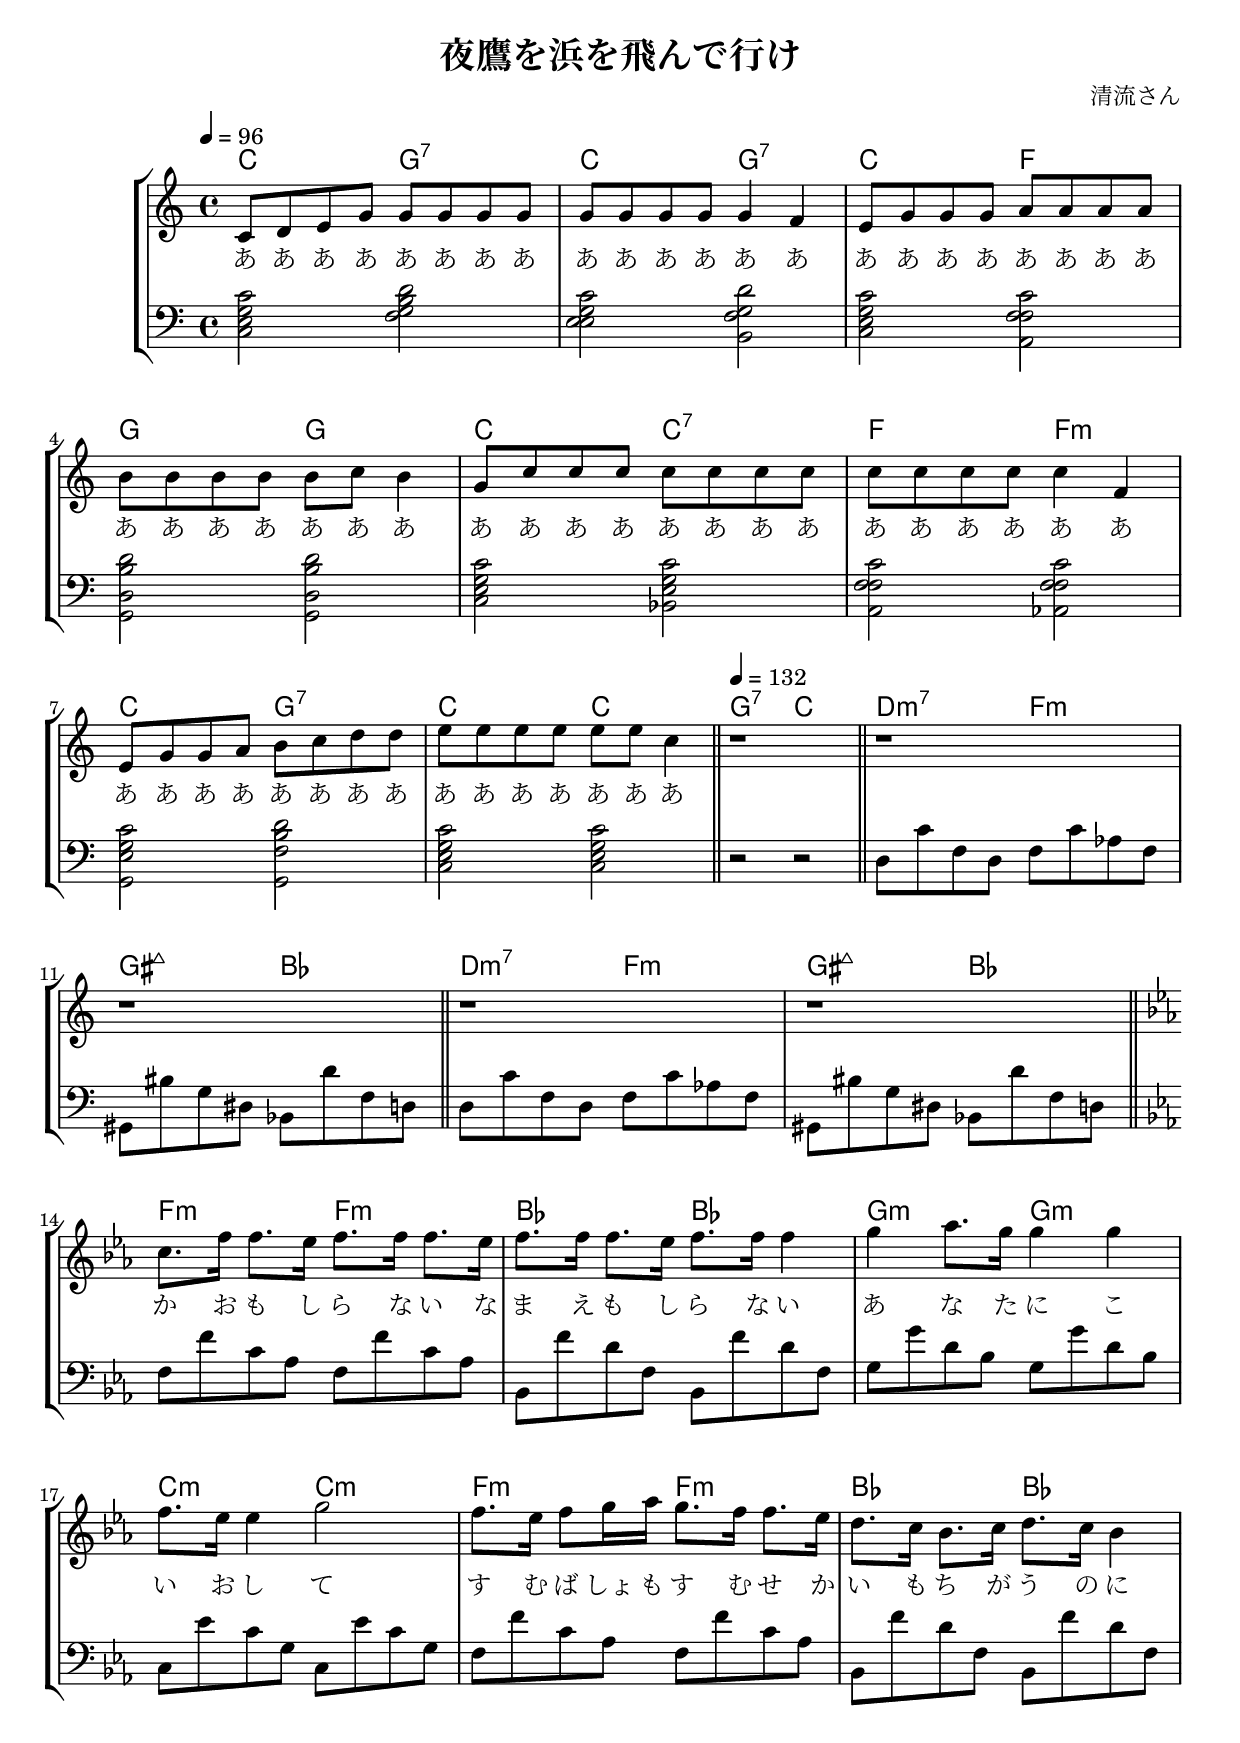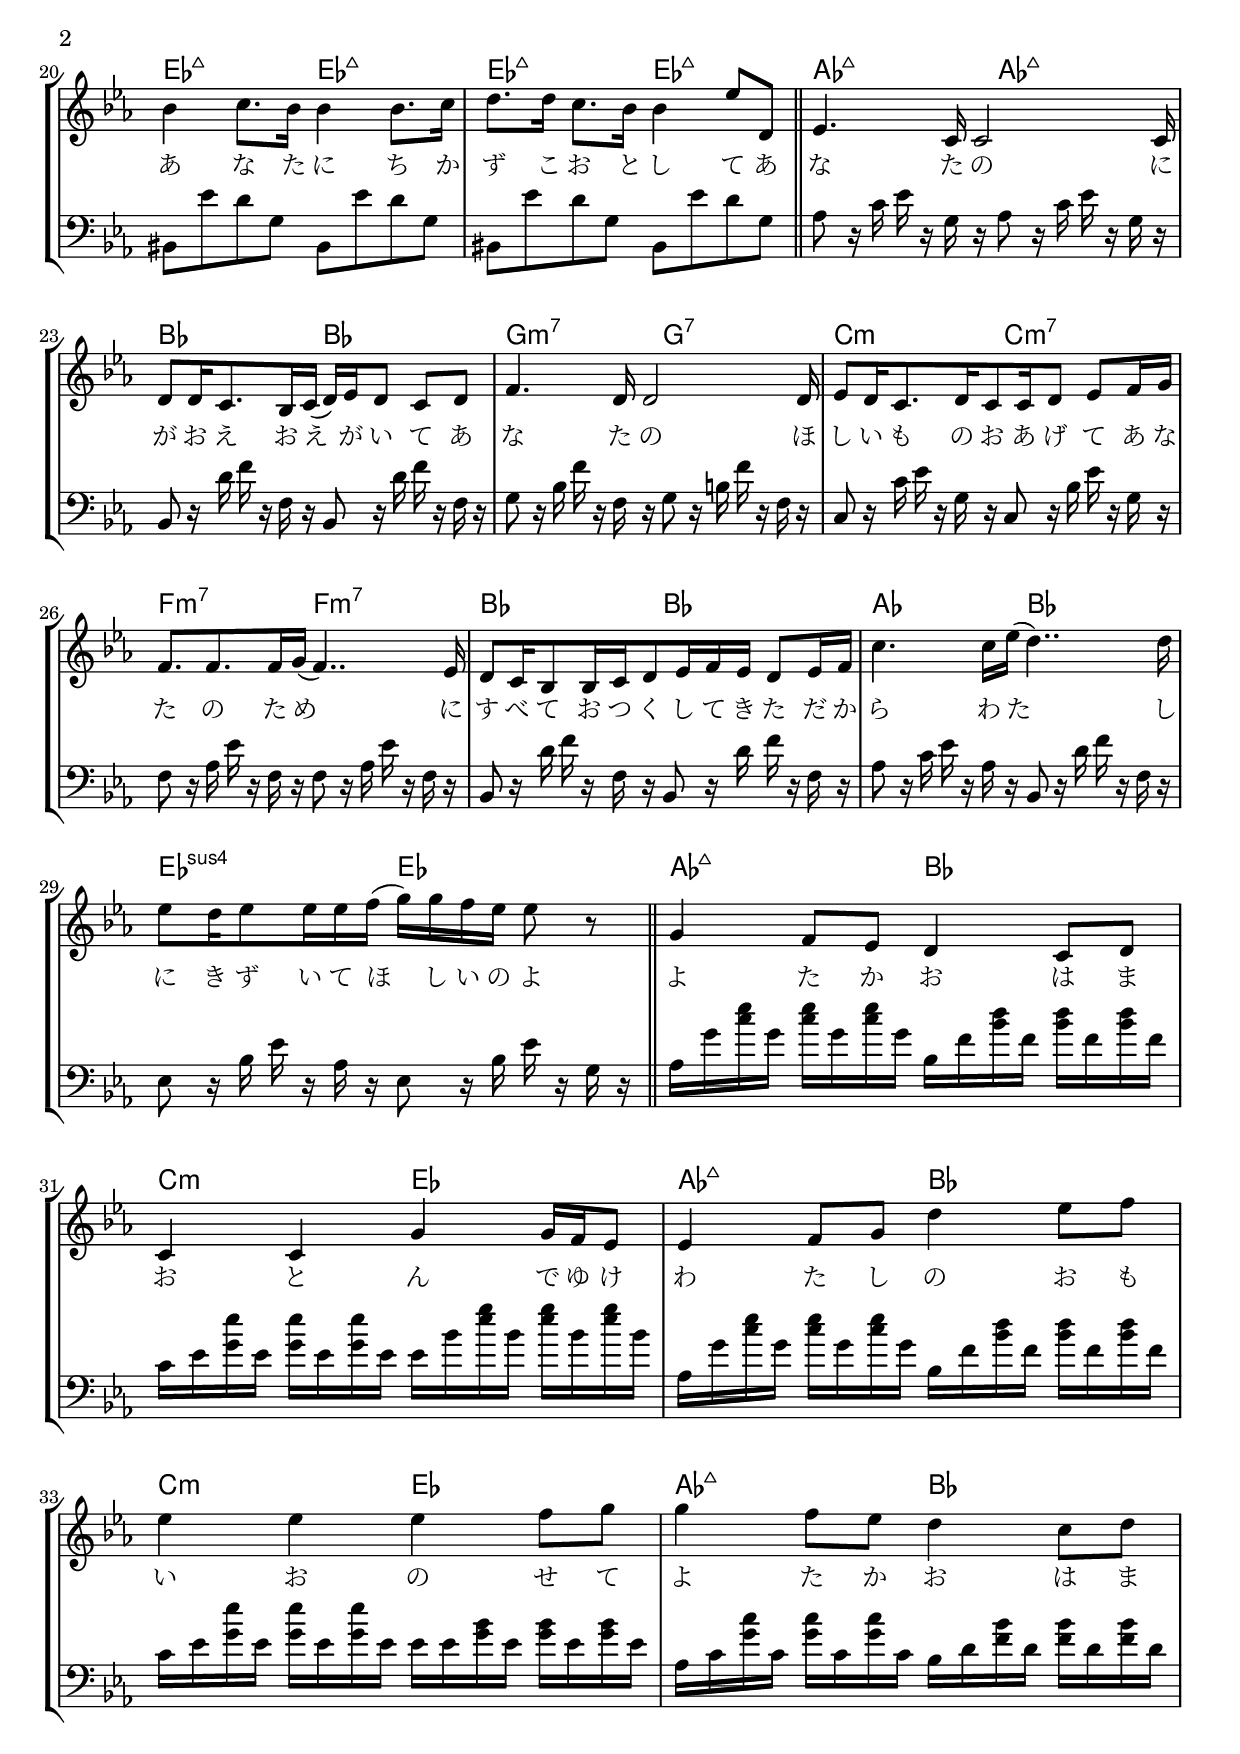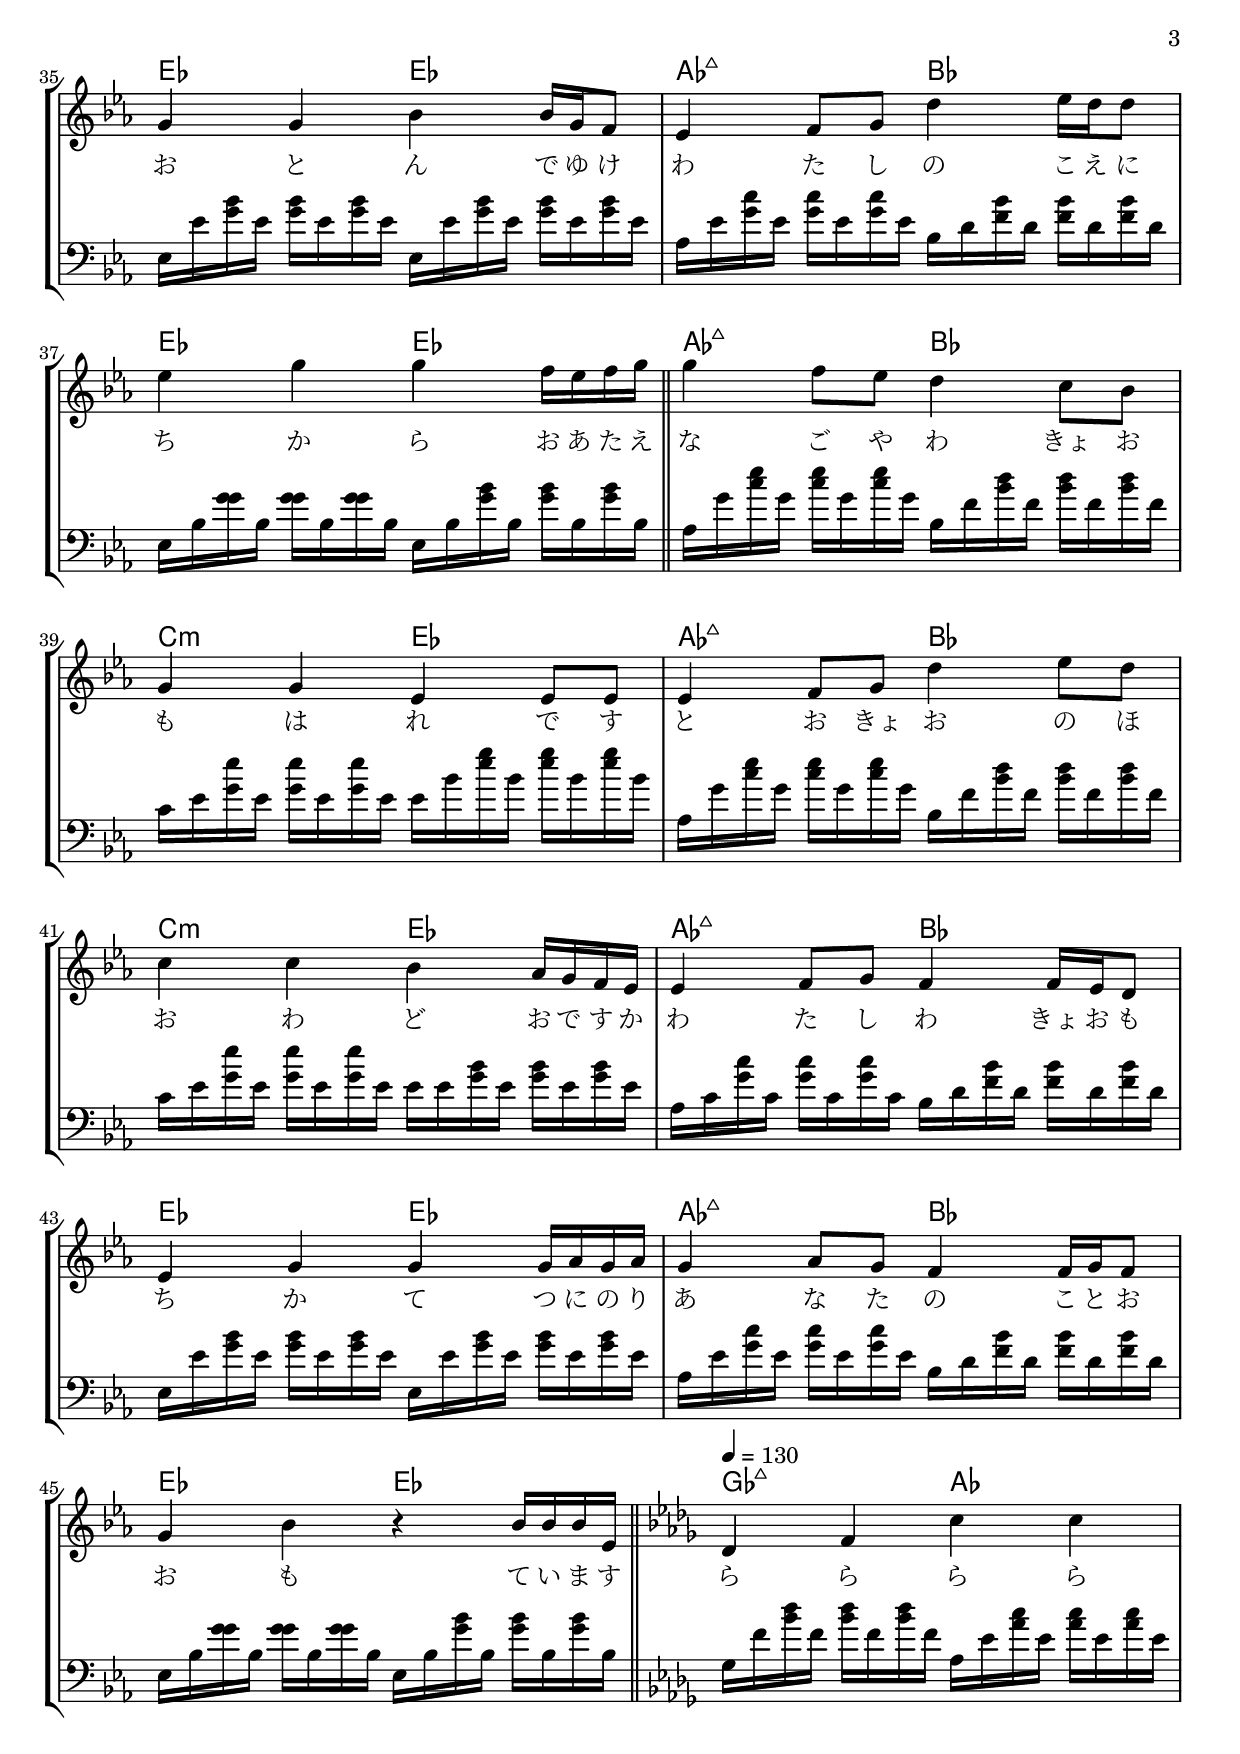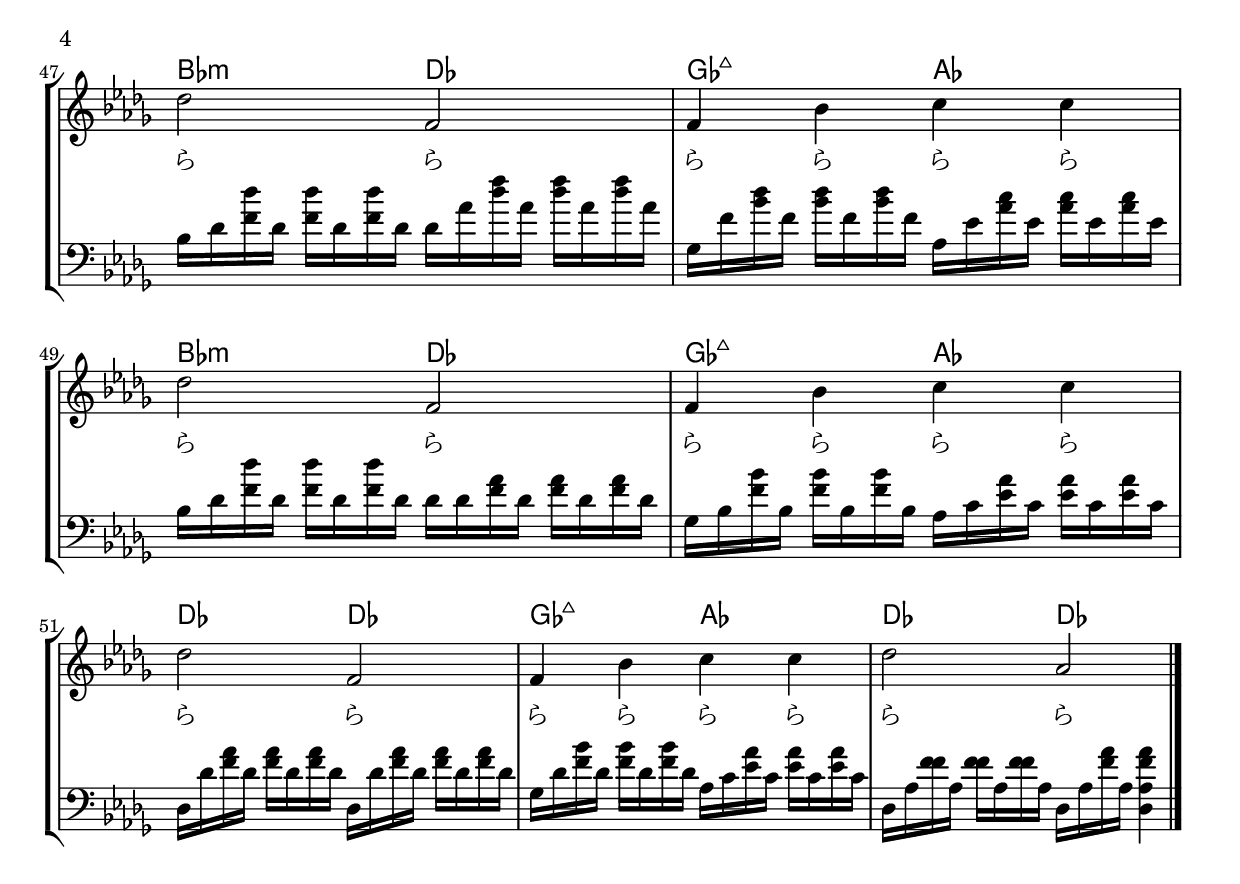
\version "2.12.1"

\header {
	title = \markup {夜鷹を浜を飛んで行け}
	composer = \markup \center-column {清流さん}
}

harmony = \chordmode {
	c2 g:7 c g:7 c f g g c c:7 f f:m c g:7 c c 

	g:7 c 

	d:min7 f:m gis:maj7 bes 

	d:min7 f:m gis:maj7 bes 

	f:m f:m bes bes g:m g:m c:m c:m f:m f:m bes bes es:maj7 es:maj7 es:maj7 es:maj7 

	as:maj7 as:maj7 bes bes g:min7 g:7 c:m c:min7 f:min7 f:min7 bes bes as bes es:sus4 es 

	as:maj7 bes c:m es as:maj7 bes c:m es as:maj7 bes es es as:maj7 bes es es 

	as:maj7 bes c:m es as:maj7 bes c:m es as:maj7 bes es es as:maj7 bes es es 

	ges:maj7 as bes:m des ges:maj7 as bes:m des ges:maj7 as des des ges:maj7 as des des 
}

melody = {
	\set Staff.midiInstrument = #"Harmonica"
		\key c \major
	\tempo 4 = 96
 c'8  d'8  e'8  g'8  g'8  g'8  g'8  g'8 
	g'8  g'8  g'8  g'8  g'4  f'4 
	e'8  g'8  g'8  g'8  a'8  a'8  a'8  a'8 
	b'8  b'8  b'8  b'8  b'8  c''8  b'4 
	g'8  c''8  c''8  c''8  c''8  c''8  c''8  c''8 
	c''8  c''8  c''8  c''8  c''4  f'4 
	e'8  g'8  g'8  a'8  b'8  c''8  d''8  d''8 
	e''8  e''8  e''8  e''8  e''8  e''8  c''4
	\tempo 4 = 132
	r1   
	r1 | r1   
	r1 | r1   
	\set Staff.midiInstrument = #"fss0.35"
		\key es \major
 c''8.  f''16  f''8.  es''16  f''8.  f''16  f''8.  es''16 
	f''8.  f''16  f''8.  es''16  f''8.  f''16  f''4 
	g''4  as''8.  g''16  g''4  g''4 
	f''8.  es''16  es''4  g''2 
	f''8.  es''16  f''8  g''16  as''16  g''8.  f''16  f''8.  es''16 
	d''8.  c''16  bes'8.  c''16  d''8.  c''16  bes'4 
	bes'4  c''8.  bes'16  bes'4  bes'8.  c''16 
	d''8.  d''16  c''8.  bes'16  bes'4  es''8  	\set Staff.midiInstrument = #"fss0.35"
	d'8 
	es'4.  c'16  c'2  c'16 
	d'8  d'16  c'8.  bes16  c'16  (d'16)  es'16  d'8  c'8  d'8 
	f'4.  d'16  d'2  d'16 
	es'8  d'16  c'8.  d'16  c'8  c'16  d'8  es'8  f'16  g'16 
	f'8.  f'8.  f'16  g'16  (f'4..)  es'16 
	d'8  c'16  bes8  bes16  c'16  d'8  es'16  f'16  es'16  d'8  es'16  f'16 
	c''4.  c''16  es''16  (d''4..)  d''16 
	es''8  d''16  es''8  es''16  es''16  f''16  (g''16)  g''16  f''16  es''16  es''8  	r8 	\set Staff.midiInstrument = #"fss0.35"
	 g'4  f'8  es'8  d'4  c'8  d'8 
	c'4  c'4  g'4  g'16  f'16  es'8 
	es'4  f'8  g'8  d''4  es''8  f''8 
	es''4  es''4  es''4  f''8  g''8 
	g''4  f''8  es''8  d''4  c''8  d''8 
	g'4  g'4  bes'4  bes'16  g'16  f'8 
	es'4  f'8  g'8  d''4  es''16  d''16  d''8 
	es''4  g''4  g''4  f''16  es''16  f''16  g''16
	\set Staff.midiInstrument = #"fss0.35"
	 g''4  f''8  es''8  d''4  c''8  bes'8 
	g'4  g'4  es'4  es'8  es'8 
	es'4  f'8  g'8  d''4  es''8  d''8 
	c''4  c''4  bes'4  as'16  g'16  f'16  es'16 
	es'4  f'8  g'8  f'4  f'16  es'16  d'8 
	es'4  g'4  g'4  g'16  as'16  g'16  as'16 
	g'4  as'8  g'8  f'4  f'16  g'16  f'8 
	g'4  bes'4  r4  bes'16  bes'16  bes'16  es'16
	\set Staff.midiInstrument = #"String Ensemble 1"
		\key des \major
	\tempo 4 = 130
 des'4  f'4  c''4  c''4 
	des''2  f'2 
	f'4  bes'4  c''4  c''4 
	des''2  f'2 
	f'4  bes'4  c''4  c''4 
	des''2  f'2 
	f'4  bes'4  c''4  c''4 
	des''2  as'2
	\bar "|."
}

words = \lyricmode {
	あ  あ  あ  あ  あ  あ  あ  あ  あ  あ  あ  あ  あ  あ  あ  あ  あ  あ  あ  あ  あ  あ  あ  あ  あ  あ  あ  あ  あ  あ  あ  あ  あ  あ  あ  あ  あ  あ  あ  あ  あ  あ  あ  あ  あ  あ  あ  あ  あ  あ  あ  あ  あ  あ  あ  あ  あ  あ  
	
	
	
	か  お  も  し  ら  な  い  な  ま  え  も  し  ら  な  い  あ  な  た  に  こ  い  お  し  て  す  む  ば  しょ  も  す  む  せ  か  い  も  ち  が  う  の  に  あ  な  た  に  ち  か  ず  こ  お  と  し  て  
	あ  な  た  の  に  が  お  え  お  え  が  い  て  あ  な  た  の  ほ  し  い  も  の  お  あ  げ  て  あ  な  た  の  た  め  に  す  べ  て  お  つ  く  し  て  き  た  だ  か  ら  わ  た  し  に  き  ず  い  て  ほ  し  い  の  よ  
	よ  た  か  お  は  ま  お  と  ん  で  ゆ  け  わ  た  し  の  お  も  い  お  の  せ  て  よ  た  か  お  は  ま  お  と  ん  で  ゆ  け  わ  た  し  の  こ  え  に  ち  か  ら  お  あ  た  え  
	な  ご  や  わ  きょ  お  も  は  れ  で  す  と  お  きょ  お  の  ほ  お  わ  ど  お  で  す  か  わ  た  し  わ  きょ  お  も  ち  か  て  つ  に  の  り  あ  な  た  の  こ  と  お  お  も  て  い  ま  す  
	ら  ら  ら  ら  ら  ら  ら  ら  ら  ら  ら  ら  ら  ら  ら  ら  ら  ら  ら  ら  ら  ら  ら  ら  
}

tempochange = {
	\tempo 4 = 96
	r1 | r1 | r1 | r1 | r1 | r1 | r1 | r1 \bar "||"
	\tempo 4 = 132
	r1 \bar "||"
	\tempo 4 = 132
	r1 | r1 \bar "||"
	\tempo 4 = 132
	r1 | r1 \bar "||"
	\tempo 4 = 132
	r1 | r1 | r1 | r1 | r1 | r1 | r1 | r1 \bar "||"
	\tempo 4 = 132
	r1 | r1 | r1 | r1 | r1 | r1 | r1 | r1 \bar "||"
	\tempo 4 = 132
	r1 | r1 | r1 | r1 | r1 | r1 | r1 | r1 \bar "||"
	\tempo 4 = 132
	r1 | r1 | r1 | r1 | r1 | r1 | r1 | r1 \bar "||"
	\tempo 4 = 130
	r1 | r1 | r1 | r1 | r1 | r1 | r1 | r1 \bar "|."
}

mainacc = {
	\clef bass
	\set Staff.midiInstrument = #"Acoustic Guitar (nylon)"
	\key c \major
	\tempo 4 = 96
	<c e g c'>2
	<f g b d'>2
	<e e g c'>2
	<b, f g d'>2
	<c e g c'>2
	<a, f f c'>2
	<g, d b d'>2
	<g, d b d'>2
	<c e g c'>2
	<bes, e g c'>2
	<a, f f c'>2
	<as, f f c'>2
	<g, e g c'>2
	<g, f b d'>2
	<c e g c'>2
	<c e g c'>2
	\bar "||"

	\set Staff.midiInstrument = #"Acoustic grand"
	\tempo 4 = 132
	r2
	r2
	\bar "||"

	\set Staff.midiInstrument = #"Acoustic Guitar (nylon)"
	d8 c' f d
	f8 c' as f
	gis,8 bis g dis
	bes,8 d' f d
	\bar "||"

	\set Staff.midiInstrument = #"Acoustic Guitar (nylon)"
	d8 c' f d
	f8 c' as f
	gis,8 bis g dis
	bes,8 d' f d
	\bar "||"

	\set Staff.midiInstrument = #"Acoustic Guitar (nylon)"
	\key es \major
	f8 f' c' as
	f8 f' c' as
	bes,8 f' d' f
	bes,8 f' d' f
	g8 g' d' bes
	g8 g' d' bes
	c8 es' c' g
	c8 es' c' g
	f8 f' c' as
	f8 f' c' as
	bes,8 f' d' f
	bes,8 f' d' f
	bis,8 es' d' g
	bis,8 es' d' g
	bis,8 es' d' g
	bis,8 es' d' g
	\bar "||"

	\set Staff.midiInstrument = #"Acoustic Guitar (nylon)"
	as8r16c'16es'16r16g16r16
	as8r16c'16es'16r16g16r16
	bes,8r16d'16f'16r16f16r16
	bes,8r16d'16f'16r16f16r16
	g8r16bes16f'16r16f16r16
	g8r16b16f'16r16f16r16
	c8r16c'16es'16r16g16r16
	c8r16bes16es'16r16g16r16
	f8r16as16es'16r16f16r16
	f8r16as16es'16r16f16r16
	bes,8r16d'16f'16r16f16r16
	bes,8r16d'16f'16r16f16r16
	as8r16c'16es'16r16as16r16
	bes,8r16d'16f'16r16f16r16
	es8r16bes16es'16r16as16r16
	es8r16bes16es'16r16g16r16
	\bar "||"

	\set Staff.midiInstrument = #"Acoustic Guitar (nylon)"
	as16 g' <c'' es''> g' <c'' es''> g' <c'' es''> g'
	bes16 f' <bes' d''> f' <bes' d''> f' <bes' d''> f'
	c'16 es' <g' es''> es' <g' es''> es' <g' es''> es'
	es'16 bes' <es'' g''> bes' <es'' g''> bes' <es'' g''> bes'
	as16 g' <c'' es''> g' <c'' es''> g' <c'' es''> g'
	bes16 f' <bes' d''> f' <bes' d''> f' <bes' d''> f'
	c'16 es' <g' es''> es' <g' es''> es' <g' es''> es'
	es'16 es' <g' bes'> es' <g' bes'> es' <g' bes'> es'
	as16 c' <g' c''> c' <g' c''> c' <g' c''> c'
	bes16 d' <f' bes'> d' <f' bes'> d' <f' bes'> d'
	es16 es' <g' bes'> es' <g' bes'> es' <g' bes'> es'
	es16 es' <g' bes'> es' <g' bes'> es' <g' bes'> es'
	as16 es' <g' c''> es' <g' c''> es' <g' c''> es'
	bes16 d' <f' bes'> d' <f' bes'> d' <f' bes'> d'
	es16 bes <g' g'> bes <g' g'> bes <g' g'> bes
	es16 bes <g' bes'> bes <g' bes'> bes <g' bes'> bes
	\bar "||"

	\set Staff.midiInstrument = #"Acoustic Guitar (nylon)"
	as16 g' <c'' es''> g' <c'' es''> g' <c'' es''> g'
	bes16 f' <bes' d''> f' <bes' d''> f' <bes' d''> f'
	c'16 es' <g' es''> es' <g' es''> es' <g' es''> es'
	es'16 bes' <es'' g''> bes' <es'' g''> bes' <es'' g''> bes'
	as16 g' <c'' es''> g' <c'' es''> g' <c'' es''> g'
	bes16 f' <bes' d''> f' <bes' d''> f' <bes' d''> f'
	c'16 es' <g' es''> es' <g' es''> es' <g' es''> es'
	es'16 es' <g' bes'> es' <g' bes'> es' <g' bes'> es'
	as16 c' <g' c''> c' <g' c''> c' <g' c''> c'
	bes16 d' <f' bes'> d' <f' bes'> d' <f' bes'> d'
	es16 es' <g' bes'> es' <g' bes'> es' <g' bes'> es'
	es16 es' <g' bes'> es' <g' bes'> es' <g' bes'> es'
	as16 es' <g' c''> es' <g' c''> es' <g' c''> es'
	bes16 d' <f' bes'> d' <f' bes'> d' <f' bes'> d'
	es16 bes <g' g'> bes <g' g'> bes <g' g'> bes
	es16 bes <g' bes'> bes <g' bes'> bes <g' bes'> bes
	\bar "||"

	\set Staff.midiInstrument = #"Acoustic Guitar (nylon)"
	\key des \major
	\tempo 4 = 130
	ges16 f' <bes' des''> f' <bes' des''> f' <bes' des''> f'
	as16 es' <as' c''> es' <as' c''> es' <as' c''> es'
	bes16 des' <f' des''> des' <f' des''> des' <f' des''> des'
	des'16 as' <des'' f''> as' <des'' f''> as' <des'' f''> as'
	ges16 f' <bes' des''> f' <bes' des''> f' <bes' des''> f'
	as16 es' <as' c''> es' <as' c''> es' <as' c''> es'
	bes16 des' <f' des''> des' <f' des''> des' <f' des''> des'
	des'16 des' <f' as'> des' <f' as'> des' <f' as'> des'
	ges16 bes <f' bes'> bes <f' bes'> bes <f' bes'> bes
	as16 c' <es' as'> c' <es' as'> c' <es' as'> c'
	des16 des' <f' as'> des' <f' as'> des' <f' as'> des'
	des16 des' <f' as'> des' <f' as'> des' <f' as'> des'
	ges16 des' <f' bes'> des' <f' bes'> des' <f' bes'> des'
	as16 c' <es' as'> c' <es' as'> c' <es' as'> c'
	des16 as <f' f'> as <f' f'> as <f' f'> as
	des16 as <f' as'> as <des as f' as'>4
	\bar "|."
}

subacc = {
	\clef bass
	\set Staff.midiInstrument = #"Pad 5 (bowed)"
	\key c \major
	\tempo 4 = 96
	r2
	r2
	r2
	r2
	r2
	r2
	r2
	r2
	r2
	r2
	r2
	r2
	r2
	r2
	r2
	r2
	\bar "||"

	\set Staff.midiInstrument = #"Acoustic grand"
	\tempo 4 = 132
	r2
	r2
	\bar "||"

	\set Staff.midiInstrument = #"Acoustic grand"
	r2
	r2
	r2
	r2
	\bar "||"

	\set Staff.midiInstrument = #"Acoustic grand"
	r2
	r2
	r2
	r2
	\bar "||"

	\set Staff.midiInstrument = #"Harmonica"
	\key es \major
	f8 as8 c'8 f'8
	f8 as8 c'8 f'8
	bes,8 f8 d'8 f'8
	bes,8 f8 d'8 f'8
	g8 bes8 d'8 g'8
	g8 bes8 d'8 g'8
	c8 g8 c'8 es'8
	c8 g8 c'8 es'8
	f8 as8 c'8 f'8
	f8 as8 c'8 f'8
	bes,8 f8 d'8 f'8
	bes,8 f8 d'8 f'8
	bis,8 g8 d'8 es'8
	bis,8 g8 d'8 es'8
	bis,8 g8 d'8 es'8
	bis,8 g8 d'8 es'8
	\bar "||"

	\set Staff.midiInstrument = #"Harmonica"
	as8 <g c' es'> as <g c' es'>
	as8 <g c' es'> as <g c' es'>
	bes,8 <f d' f'> bes, <f d' f'>
	bes,8 <f d' f'> bes, <f d' f'>
	g8 <f bes f'> g <f bes f'>
	g8 <f b f'> g <f b f'>
	c8 <g c' es'> c <g c' es'>
	c8 <g bes es'> c <g bes es'>
	f8 <f as es'> f <f as es'>
	f8 <f as es'> f <f as es'>
	bes,8 <f d' f'> bes, <f d' f'>
	bes,8 <f d' f'> bes, <f d' f'>
	as8 <as c' es'> as <as c' es'>
	bes,8 <f d' f'> bes, <f d' f'>
	es8 <as bes es'> es <as bes es'>
	es8 <g bes es'> es <g bes es'>
	\bar "||"

	\set Staff.midiInstrument = #"Harmonica"
	as16 g' <c'' es''> g' g' g' <c'' es''> g'
	bes16 f' <bes' d''> f' f' f' <bes' d''> f'
	c'16 es' <g' es''> es' es' es' <g' es''> es'
	es'16 bes' <es'' g''> bes' bes' bes' <es'' g''> bes'
	as16 g' <c'' es''> g' g' g' <c'' es''> g'
	bes16 f' <bes' d''> f' f' f' <bes' d''> f'
	c'16 es' <g' es''> es' es' es' <g' es''> es'
	es'16 es' <g' bes'> es' es' es' <g' bes'> es'
	as16 c' <g' c''> c' c' c' <g' c''> c'
	bes16 d' <f' bes'> d' d' d' <f' bes'> d'
	es16 es' <g' bes'> es' es' es' <g' bes'> es'
	es16 es' <g' bes'> es' es' es' <g' bes'> es'
	as16 es' <g' c''> es' es' es' <g' c''> es'
	bes16 d' <f' bes'> d' d' d' <f' bes'> d'
	es16 bes <g' g'> bes bes bes <g' g'> bes
	es16 bes <g' bes'> bes bes bes <g' bes'> bes
	\bar "||"

	\set Staff.midiInstrument = #"Harmonica"
	as16 g' <c'' es''> g' g' g' <c'' es''> g'
	bes16 f' <bes' d''> f' f' f' <bes' d''> f'
	c'16 es' <g' es''> es' es' es' <g' es''> es'
	es'16 bes' <es'' g''> bes' bes' bes' <es'' g''> bes'
	as16 g' <c'' es''> g' g' g' <c'' es''> g'
	bes16 f' <bes' d''> f' f' f' <bes' d''> f'
	c'16 es' <g' es''> es' es' es' <g' es''> es'
	es'16 es' <g' bes'> es' es' es' <g' bes'> es'
	as16 c' <g' c''> c' c' c' <g' c''> c'
	bes16 d' <f' bes'> d' d' d' <f' bes'> d'
	es16 es' <g' bes'> es' es' es' <g' bes'> es'
	es16 es' <g' bes'> es' es' es' <g' bes'> es'
	as16 es' <g' c''> es' es' es' <g' c''> es'
	bes16 d' <f' bes'> d' d' d' <f' bes'> d'
	es16 bes <g' g'> bes bes bes <g' g'> bes
	es16 bes <g' bes'> bes bes bes <g' bes'> bes
	\bar "||"

	\set Staff.midiInstrument = #"Harmonica"
	\key des \major
	\tempo 4 = 130
	ges16 f' <bes' des''> f' f' f' <bes' des''> f'
	as16 es' <as' c''> es' es' es' <as' c''> es'
	bes16 des' <f' des''> des' des' des' <f' des''> des'
	des'16 as' <des'' f''> as' as' as' <des'' f''> as'
	ges16 f' <bes' des''> f' f' f' <bes' des''> f'
	as16 es' <as' c''> es' es' es' <as' c''> es'
	bes16 des' <f' des''> des' des' des' <f' des''> des'
	des'16 des' <f' as'> des' des' des' <f' as'> des'
	ges16 bes <f' bes'> bes bes bes <f' bes'> bes
	as16 c' <es' as'> c' c' c' <es' as'> c'
	des16 des' <f' as'> des' des' des' <f' as'> des'
	des16 des' <f' as'> des' des' des' <f' as'> des'
	ges16 des' <f' bes'> des' des' des' <f' bes'> des'
	as16 c' <es' as'> c' c' c' <es' as'> c'
	des16 as <f' f'> as as as <f' f'> as
	des16 as <f' as'> as <des as f' as'>4
	\bar "|."
}

percA = {
	\drummode {
	r1 |r1 |r1 |r1 |r1 |r1 |r1 |r1 \bar "||"
	r1 \bar "||"
	r1 |r1 \bar "||"
	bd2 r8 bd4 bd8  |bd4. bd8 bd2  \bar "||"
	bd2 r8 bd4 bd8  |bd4. bd8 bd2  |bd2 r8 bd4 bd8  |bd4. bd8 bd2  |bd2 r8 bd4 bd8  |bd4. bd8 bd2  |bd2 r8 bd4 bd8  |bd4. bd8 bd2  \bar "||"
	hh4 hh4 hh4 hh4  |hh4 hh4 hh4 hh4  |hh4 hh4 hh4 hh4  |hh4 hh4 hh4 hh4  |hh4 hh4 hh4 hh4  |hh4 hh4 hh4 hh4  |hh4 hh4 hh4 hh4  |hh4 hh4 hh4 hh4  \bar "||"
	hh4 hh4 hh4 hh4  |hh4 hh4 hh4 hh4  |hh4 hh4 hh4 hh4  |hh4 hh4 hh4 hh4  |hh4 hh4 hh4 hh4  |hh4 hh4 hh4 hh4  |hh4 hh4 hh4 hh4  |hh4 hh4 hh4 hh4  \bar "||"
	hh4 hh4 hh4 hh4  |hh4 hh4 hh4 hh4  |hh4 hh4 hh4 hh4  |hh4 hh4 hh4 hh4  |hh4 hh4 hh4 hh4  |hh4 hh4 hh4 hh4  |hh4 hh4 hh4 hh4  |hh4 hh4 hh4 hh4  \bar "||"
	hh4 hh4 hh4 hh4  |hh4 hh4 hh4 hh4  |hh4 hh4 hh4 hh4  |hh4 hh4 hh4 hh4  |hh4 hh4 hh4 hh4  |hh4 hh4 hh4 hh4  |hh4 hh4 hh4 hh4  |hh4 hh4 hh4 hh4  \bar "|."
	}
}

percB = {
	\drummode {
	r1 |r1 |r1 |r1 |r1 |r1 |r1 |r1 \bar "||"
	r1 \bar "||"
	r1 |r1 \bar "||"
	r4. ss4. ss4  |r4 ss4. ss4.  \bar "||"
	r4. ss4. ss4  |r4 ss4. ss4.  |r4. ss4. ss4  |r4 ss4. ss4.  |r4. ss4. ss4  |r4 ss4. ss4.  |r4. ss4. ss4  |r4 ss4. ss4.  \bar "||"
	r8 ss4 ss4 ss4 ss8  |r8 ss4 ss8 ss8. ss8. ss8  |r8 ss4 ss4 ss4 ss8  |r8 ss4 ss8 ss8. ss8. ss8  |r8 ss4 ss4 ss4 ss8  |r8 ss4 ss8 ss8. ss8. ss8  |r8 ss4 ss4 ss4 ss8  |r8 ss4 ss8 ss8. ss8. ss8  \bar "||"
	r8 ss4 ss4 ss4 ss8  |r8 ss4 ss8 ss8. ss8. ss8  |r8 ss4 ss4 ss4 ss8  |r8 ss4 ss8 ss8. ss8. ss8  |r8 ss4 ss4 ss4 ss8  |r8 ss4 ss8 ss8. ss8. ss8  |r8 ss4 ss4 ss4 ss8  |r8 ss4 ss8 ss8. ss8. ss8  \bar "||"
	r8 ss4 ss4 ss4 ss8  |r8 ss4 ss8 ss8. ss8. ss8  |r8 ss4 ss4 ss4 ss8  |r8 ss4 ss8 ss8. ss8. ss8  |r8 ss4 ss4 ss4 ss8  |r8 ss4 ss8 ss8. ss8. ss8  |r8 ss4 ss4 ss4 ss8  |r8 ss4 ss8 ss8. ss8. ss8  \bar "||"
	r8 ss4 ss4 ss4 ss8  |r8 ss4 ss8 ss8. ss8. ss8  |r8 ss4 ss4 ss4 ss8  |r8 ss4 ss8 ss8. ss8. ss8  |r8 ss4 ss4 ss4 ss8  |r8 ss4 ss8 ss8. ss8. ss8  |r8 ss4 ss4 ss4 ss8  |r8 ss4 ss8 ss8. ss8. ss8  \bar "|."
	}
}

percC = {
	\drummode {
	r1 |r1 |r1 |r1 |r1 |r1 |r1 |r1 \bar "||"
	r1 \bar "||"
	r1 |r1 \bar "||"
	cymr8 cymr8 cymr8 cymr8 cymr8 cymr8 cymr8 cymr8  |cymr8 cymr8 cymr8 cymr8 cymr8 cymr8 cymr8 cymr8  \bar "||"
	cymr8 cymr8 cymr8 cymr8 cymr8 cymr8 cymr8 cymr8  |cymr8 cymr8 cymr8 cymr8 cymr8 cymr8 cymr8 cymr8  |cymr8 cymr8 cymr8 cymr8 cymr8 cymr8 cymr8 cymr8  |cymr8 cymr8 cymr8 cymr8 cymr4. cymr8  |cymr8 cymr8 cymr8 cymr8 cymr8 cymr8 cymr8 cymr8  |cymr8 cymr8 cymr8 cymr8 cymr8 cymr8 cymr8 cymr8  |cymr8 cymr8 cymr8 cymr8 cymr8 cymr8 cymr8 cymr8  |cymr8 cymr8 cymr8 cymr8 cymr4. cymr8  \bar "||"
	r8 hhp4 hhp4 hhp4 hhp8  |r8 hhp4 hhp4 hhp4 hhp8  |r8 hhp4 hhp4 hhp4 hhp8  |r8 hhp4 hhp4 hhp4 hhp8  |r8 hhp4 hhp4 hhp4 hhp8  |r8 hhp4 hhp4 hhp4 hhp8  |r8 hhp4 hhp4 hhp4 hhp8  |r8 hhp4 hhp4 hhp4 hhp8  \bar "||"
	r8 hhp4 hhp4 hhp4 hhp8  |r8 hhp4 hhp4 hhp4 hhp8  |r8 hhp4 hhp4 hhp4 hhp8  |r8 hhp4 hhp4 hhp4 hhp8  |r8 hhp4 hhp4 hhp4 hhp8  |r8 hhp4 hhp4 hhp4 hhp8  |r8 hhp4 hhp4 hhp4 hhp8  |r8 hhp4 hhp4 hhp4 hhp8  \bar "||"
	r8 hhp4 hhp4 hhp4 hhp8  |r8 hhp4 hhp4 hhp4 hhp8  |r8 hhp4 hhp4 hhp4 hhp8  |r8 hhp4 hhp4 hhp4 hhp8  |r8 hhp4 hhp4 hhp4 hhp8  |r8 hhp4 hhp4 hhp4 hhp8  |r8 hhp4 hhp4 hhp4 hhp8  |r8 hhp4 hhp4 hhp4 hhp8  \bar "||"
	r8 hhp4 hhp4 hhp4 hhp8  |r8 hhp4 hhp4 hhp4 hhp8  |r8 hhp4 hhp4 hhp4 hhp8  |r8 hhp4 hhp4 hhp4 hhp8  |r8 hhp4 hhp4 hhp4 hhp8  |r8 hhp4 hhp4 hhp4 hhp8  |r8 hhp4 hhp4 hhp4 hhp8  |r8 hhp4 hhp4 hhp4 hhp8  \bar "|."
	}
}

percD = {
	\drummode {
	r1 |r1 |r1 |r1 |r1 |r1 |r1 |r1 \bar "||"
	r1 \bar "||"
	r1 |r1 \bar "||"
	r1 |r1 \bar "||"
	r1 |r1 |r1 |r2. toml4  |r1 |r1 |r1 |r2. toml4  \bar "||"
	bd2 bd4. r16 bd16  |bd4 bd4 bd4 bd8. bd16  |bd2 bd4. r16 bd16  |bd4 bd4 bd4 bd8. bd16  |bd2 bd4. r16 bd16  |bd4 bd4 bd4 bd8. bd16  |bd2 bd4. r16 bd16  |bd4 bd4 bd4 bd8. bd16  \bar "||"
	bd2 bd4. r16 bd16  |bd4 bd4 bd4 bd8. bd16  |bd2 bd4. r16 bd16  |bd4 bd4 bd4 bd8. bd16  |bd2 bd4. r16 bd16  |bd4 bd4 bd4 bd8. bd16  |bd2 bd4. r16 bd16  |bd4 bd4 bd4 bd8. bd16  \bar "||"
	bd2 bd4. r16 bd16  |bd4 bd4 bd4 bd8. bd16  |bd2 bd4. r16 bd16  |bd4 bd4 bd4 bd8. bd16  |bd2 bd4. r16 bd16  |bd4 bd4 bd4 bd8. bd16  |bd2 bd4. r16 bd16  |bd4 bd4 bd4 bd8. bd16  \bar "||"
	bd2 bd4. r16 bd16  |bd4 bd4 bd4 bd8. bd16  |bd2 bd4. r16 bd16  |bd4 bd4 bd4 bd8. bd16  |bd2 bd4. r16 bd16  |bd4 bd4 bd4 bd8. bd16  |bd2 bd4. r16 bd16  |bd4 bd4 bd4 bd8. bd16  \bar "|."
	}
}

percE = {
	\drummode {
	r1 |r1 |r1 |r1 |r1 |r1 |r1 |r1 \bar "||"
	r1 \bar "||"
	r1 |r1 \bar "||"
	r1 |r1 \bar "||"
	r1 |r1 |r1 |r2 r8 tommh4.  |r1 |r1 |r1 |r2 r8 tommh4.  \bar "||"
	r1 | r1 | r1 | r1 | r1 | r1 | r1 | r1 \bar "||"
	r1 | r1 | r1 | r1 | r1 | r1 | r1 | r1 \bar "||"
	r1 | r1 | r1 | r1 | r1 | r1 | r1 | r1 \bar "||"
	r1 | r1 | r1 | r1 | r1 | r1 | r1 | r1 \bar "|."
	}
}

\score {
	<<
		\new StaffGroup <<
			\new ChordNames {\harmony}
			\new Voice = "melody" {\melody}
			\new Lyrics \lyricsto "melody" \words
			\new Staff = "mainacc" {\mainacc}
		>>
	>>
	\layout { }
}
